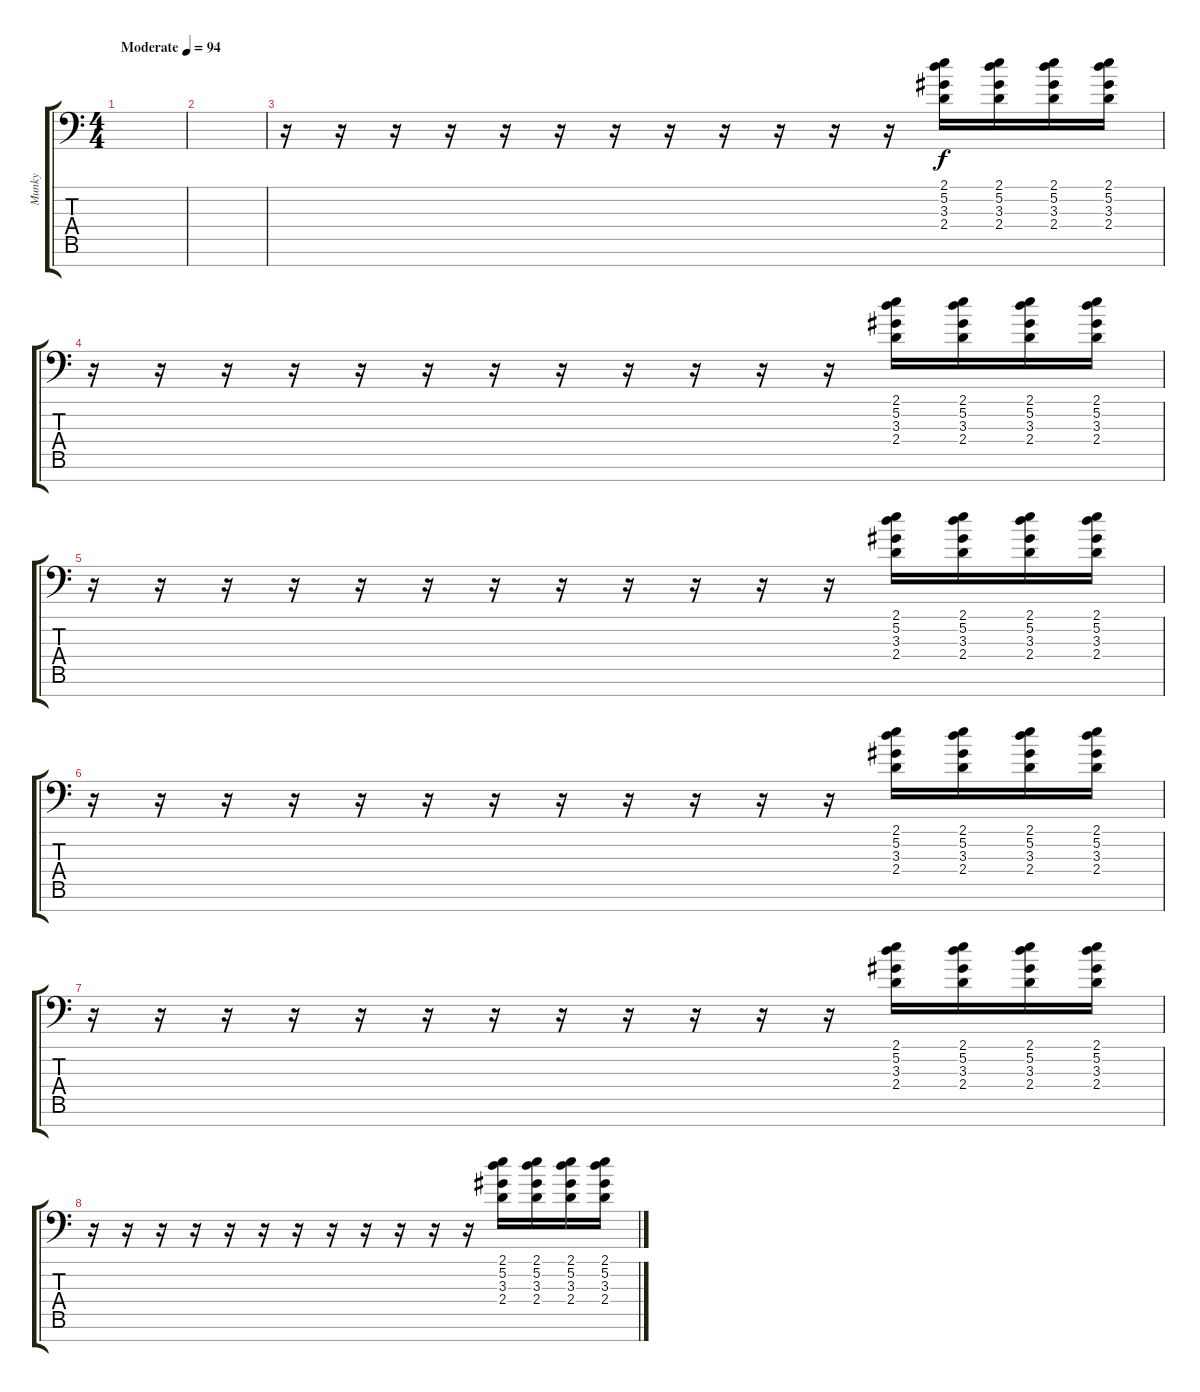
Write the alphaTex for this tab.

\track ("Munky" "Munky") {instrument distortionguitar}
\staff {score tabs}
\tuning (D4 A3 F3 C3 G2 D2 A1) {hide}
\ts (4 4)
\tempo (94 "Moderate")
\clef f4
\ks c
|
|
r.16 r.16 r.16 r.16 r.16 r.16 r.16 r.16 r.16 r.16 r.16 r.16 (2.1 5.2 3.3 2.4).16 (2.1 5.2 3.3 2.4).16 (2.1 5.2 3.3 2.4).16 (2.1 5.2 3.3 2.4).16 |
r.16 r.16 r.16 r.16 r.16 r.16 r.16 r.16 r.16 r.16 r.16 r.16 (2.1 5.2 3.3 2.4).16 (2.1 5.2 3.3 2.4).16 (2.1 5.2 3.3 2.4).16 (2.1 5.2 3.3 2.4).16 |
r.16 r.16 r.16 r.16 r.16 r.16 r.16 r.16 r.16 r.16 r.16 r.16 (2.1 5.2 3.3 2.4).16 (2.1 5.2 3.3 2.4).16 (2.1 5.2 3.3 2.4).16 (2.1 5.2 3.3 2.4).16 |
r.16 r.16 r.16 r.16 r.16 r.16 r.16 r.16 r.16 r.16 r.16 r.16 (2.1 5.2 3.3 2.4).16 (2.1 5.2 3.3 2.4).16 (2.1 5.2 3.3 2.4).16 (2.1 5.2 3.3 2.4).16 |
r.16 r.16 r.16 r.16 r.16 r.16 r.16 r.16 r.16 r.16 r.16 r.16 (2.1 5.2 3.3 2.4).16 (2.1 5.2 3.3 2.4).16 (2.1 5.2 3.3 2.4).16 (2.1 5.2 3.3 2.4).16 |
r.16 r.16 r.16 r.16 r.16 r.16 r.16 r.16 r.16 r.16 r.16 r.16 (2.1 5.2 3.3 2.4).16 (2.1 5.2 3.3 2.4).16 (2.1 5.2 3.3 2.4).16 (2.1 5.2 3.3 2.4).16
